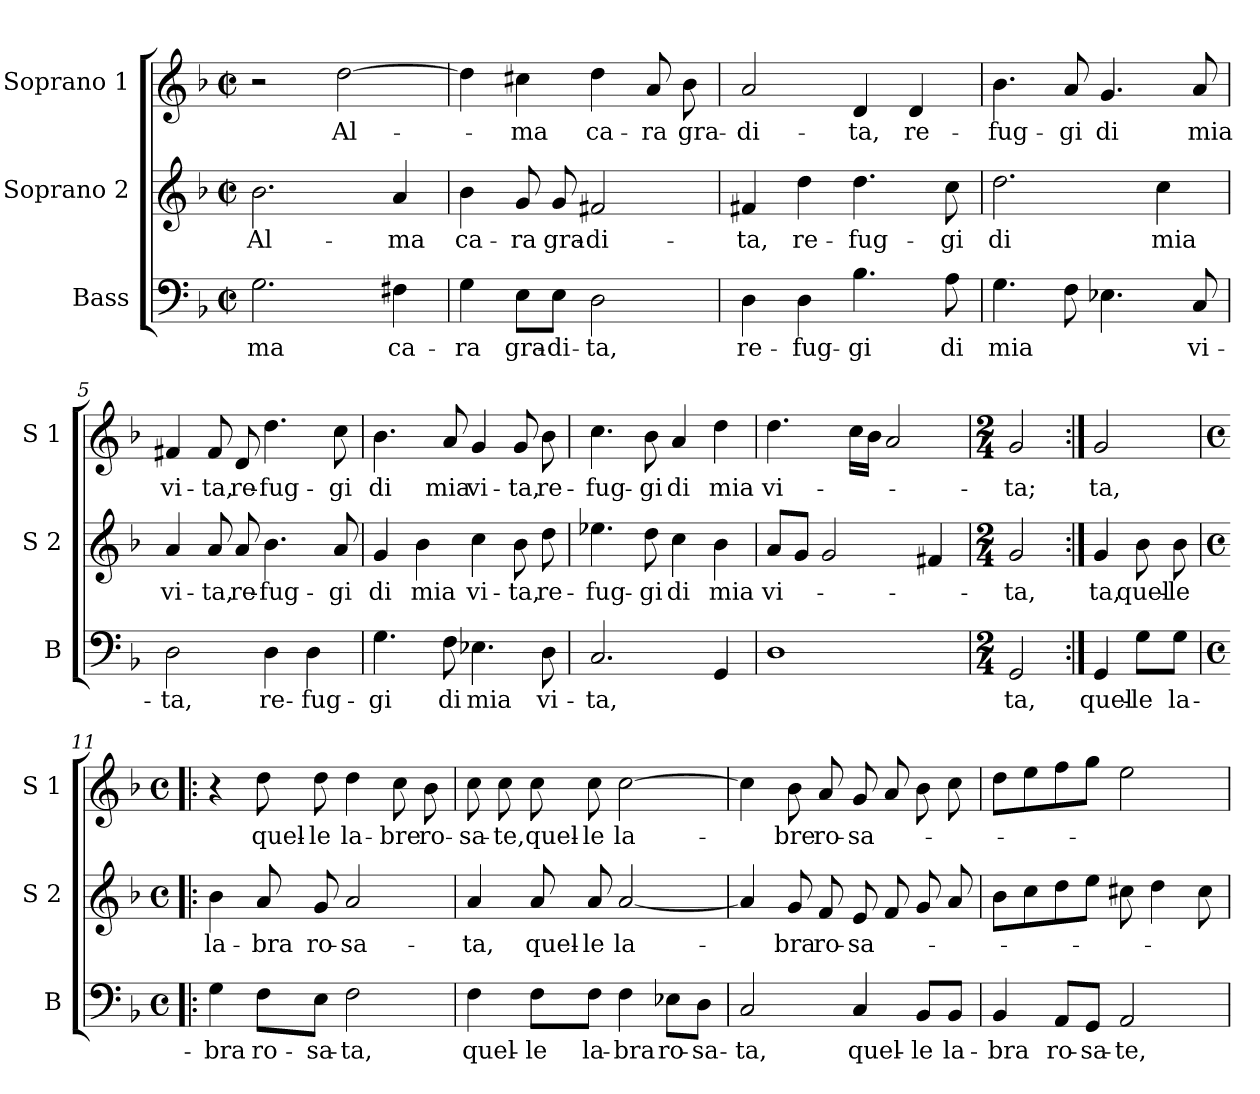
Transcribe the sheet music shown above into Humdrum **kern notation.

**kern	**text	**kern	**text	**kern	**text
*part3	*part3	*part2	*part2	*part1	*part1
*staff3	*staff3	*staff2	*staff2	*staff1	*staff1
*I"Bass	*	*I"Soprano 2	*	*I"Soprano 1	*
*I'B	*	*I'S 2	*	*I'S 1	*
*clefF4	*	*clefG2	*	*clefG2	*
*k[b-]	*	*k[b-]	*	*k[b-]	*
*F:	*	*F:	*	*F:	*
*M2/2	*	*M2/2	*	*M2/2	*
*met(c|)	*	*met(c|)	*	*met(c|)	*
=1	=1	=1	=1	=1	=1
!	!LO:LY:b	!	!LO:LY:b	!	!
2.G\	ma	2.b-\	Al-	2r	.
!	!	!	!	!	!LO:LY:b
.	.	.	.	[2dd\	Al-
!	!LO:LY:b	!	!LO:LY:b	!	!
4F#X\	ca-	4a/	-ma	.	.
=2	=2	=2	=2	=2	=2
!	!LO:LY:b	!	!LO:LY:b	!	!
4G\	-ra	4b-\	ca-	4dd\]	.
!	!LO:LY:b	!	!LO:LY:b	!	!LO:LY:b
8E\L	gra-	8g/	-ra	4cc#X\	-ma
!	!LO:LY:b	!	!LO:LY:b	!	!
8E\J	-di-	8g/	gra-	.	.
!	!LO:LY:b	!	!LO:LY:b	!	!LO:LY:b
2D\	-ta,	2f#X/	-di-	4dd\	ca-
!	!	!	!	!	!LO:LY:b
.	.	.	.	8a/	-ra
!	!	!	!	!	!LO:LY:b
.	.	.	.	8b-\	gra-
=3	=3	=3	=3	=3	=3
!	!LO:LY:b	!	!LO:LY:b	!	!LO:LY:b
4D\	re-	4f#X/	-ta,	2a/	-di-
!	!LO:LY:b	!	!LO:LY:b	!	!
4D\	-fug-	4dd\	re-	.	.
!	!LO:LY:b	!	!LO:LY:b	!	!LO:LY:b
4.B-\	-gi	4.dd\	-fug-	4d/	-ta,
!	!	!	!	!	!LO:LY:b
.	.	.	.	4d/	re-
!	!LO:LY:b	!	!LO:LY:b	!	!
8A\	di	8cc\	-gi	.	.
=4	=4	=4	=4	=4	=4
!	!LO:LY:b	!	!LO:LY:b	!	!LO:LY:b
4.G\	mia	2.dd\	di	4.b-\	-fug-
!	!	!	!	!	!LO:LY:b
8F\	.	.	.	8a/	-gi
!	!	!	!	!	!LO:LY:b
4.E-X\	.	.	.	4.g/	di
!	!	!	!LO:LY:b	!	!
.	.	4cc\	mia	.	.
!	!LO:LY:b	!	!	!	!LO:LY:b
8C/	vi-	.	.	8a/	mia
!!LO:LB:g=z
=5	=5	=5	=5	=5	=5
!	!LO:LY:b	!	!LO:LY:b	!	!LO:LY:b
2D\	-ta,	4a/	vi-	4f#X/	vi-
!	!	!	!LO:LY:b	!	!LO:LY:b
.	.	8a/	-ta,	8f#/	-ta,
!	!	!	!LO:LY:b	!	!LO:LY:b
.	.	8a/	re-	8d/	re-
!	!LO:LY:b	!	!LO:LY:b	!	!LO:LY:b
4D\	re-	4.b-\	-fug-	4.dd\	-fug-
!	!LO:LY:b	!	!	!	!
4D\	-fug-	.	.	.	.
!	!	!	!LO:LY:b	!	!LO:LY:b
.	.	8a/	-gi	8cc\	-gi
=6	=6	=6	=6	=6	=6
!	!LO:LY:b	!	!LO:LY:b	!	!LO:LY:b
4.G\	-gi	4g/	di	4.b-\	di
!	!	!	!LO:LY:b	!	!
.	.	4b-\	mia	.	.
!	!LO:LY:b	!	!	!	!LO:LY:b
8F\	di	.	.	8a/	mia
!	!LO:LY:b	!	!LO:LY:b	!	!LO:LY:b
4.E-X\	mia	4cc\	vi-	4g/	vi-
!	!	!	!LO:LY:b	!	!LO:LY:b
.	.	8b-\	-ta,	8g/	-ta,
!	!LO:LY:b	!	!LO:LY:b	!	!LO:LY:b
8D\	vi-	8dd\	re-	8b-\	re-
=7	=7	=7	=7	=7	=7
!	!LO:LY:b	!	!LO:LY:b	!	!LO:LY:b
2.C/	-ta,	4.ee-X\	-fug-	4.cc\	-fug-
!	!	!	!LO:LY:b	!	!LO:LY:b
.	.	8dd\	-gi	8b-\	-gi
!	!	!	!LO:LY:b	!	!LO:LY:b
.	.	4cc\	di	4a/	di
!	!	!	!LO:LY:b	!	!LO:LY:b
4GG/	.	4b-\	mia	4dd\	mia
=8	=8	=8	=8	=8	=8
!	!	!	!LO:LY:b	!	!LO:LY:b
1D	.	8a/L	vi-	4.dd\	vi-
.	.	8g/J	.	.	.
.	.	2g/	.	.	.
.	.	.	.	16cc\LL	.
.	.	.	.	16b-\JJ	.
.	.	.	.	2a/	.
.	.	4f#X/	.	.	.
=9	=9	=9	=9	=9	=9
*M2/4	*	*M2/4	*	*M2/4	*
!	!LO:LY:b	!	!LO:LY:b	!	!LO:LY:b
2GG/	ta,	2g/	-ta,	2g/	-ta;
!!LO:LB:g=z
=10:|!	=10:|!	=10:|!	=10:|!	=10:|!	=10:|!
!	!LO:LY:b	!	!LO:LY:b	!	!LO:LY:b
4GG/	quel-	4g/	ta,	2g/	ta,
!	!LO:LY:b	!	!LO:LY:b	!	!
8G\L	-le	8b-\	quel-	.	.
!	!LO:LY:b	!	!LO:LY:b	!	!
8G\J	la-	8b-\	-le	.	.
=11!|:	=11!|:	=11!|:	=11!|:	=11!|:	=11!|:
*M4/4	*	*M4/4	*	*M4/4	*
*met(c)	*	*met(c)	*	*met(c)	*
!	!LO:LY:b	!	!LO:LY:b	!	!
4G\	-bra	4b-\	la-	4r	.
!	!LO:LY:b	!	!LO:LY:b	!	!LO:LY:b
8F\L	ro-	8a/	-bra	8dd\	quel-
!	!LO:LY:b	!	!LO:LY:b	!	!LO:LY:b
8E\J	-sa-	8g/	ro-	8dd\	-le
!	!LO:LY:b	!	!LO:LY:b	!	!LO:LY:b
2F\	-ta,	2a/	-sa-	4dd\	la-
!	!	!	!	!	!LO:LY:b
.	.	.	.	8cc\	-bre
!	!	!	!	!	!LO:LY:b
.	.	.	.	8b-\	ro-
=12	=12	=12	=12	=12	=12
!	!LO:LY:b	!	!LO:LY:b	!	!LO:LY:b
4F\	quel-	4a/	-ta,	8cc\	-sa-
!	!	!	!	!	!LO:LY:b
.	.	.	.	8cc\	-te,
!	!LO:LY:b	!	!LO:LY:b	!	!LO:LY:b
8F\L	-le	8a/	quel-	8cc\	quel-
!	!LO:LY:b	!	!LO:LY:b	!	!LO:LY:b
8F\J	la-	8a/	-le	8cc\	-le
!	!LO:LY:b	!	!LO:LY:b	!	!LO:LY:b
4F\	-bra	[2a/	la-	[2cc\	la-
!	!LO:LY:b	!	!	!	!
8E-X\L	ro-	.	.	.	.
!	!LO:LY:b	!	!	!	!
8D\J	-sa-	.	.	.	.
=13	=13	=13	=13	=13	=13
!	!LO:LY:b	!	!	!	!
2C/	-ta,	4a/]	.	4cc\]	.
!	!	!	!LO:LY:b	!	!LO:LY:b
.	.	8g/	-bra	8b-\	-bre
!	!	!	!LO:LY:b	!	!LO:LY:b
.	.	8f/	ro-	8a/	ro-
!	!LO:LY:b	!	!LO:LY:b	!	!LO:LY:b
4C/	quel-	8e/	-sa-	8g/	-sa-
.	.	8f/	.	8a/	.
!	!LO:LY:b	!	!	!	!
8BB-/L	-le	8g/	.	8b-\	.
!	!LO:LY:b	!	!	!	!
8BB-/J	la-	8a/	.	8cc\	.
!!LO:PB:g=z
=14	=14	=14	=14	=14	=14
!	!LO:LY:b	!	!	!	!
4BB-/	-bra	8b-\L	.	8dd\L	.
.	.	8cc\	.	8ee\	.
!	!LO:LY:b	!	!	!	!
8AA/L	ro-	8dd\	.	8ff\	.
!	!LO:LY:b	!	!	!	!
8GG/J	-sa-	8ee\J	.	8gg\J	.
!	!LO:LY:b	!	!	!	!
2AA/	-te,	8cc#X\	.	2ee\	.
.	.	4dd\	.	.	.
.	.	8cc#\	.	.	.
=	=	=	=	=	=
*-	*-	*-	*-	*-	*-
